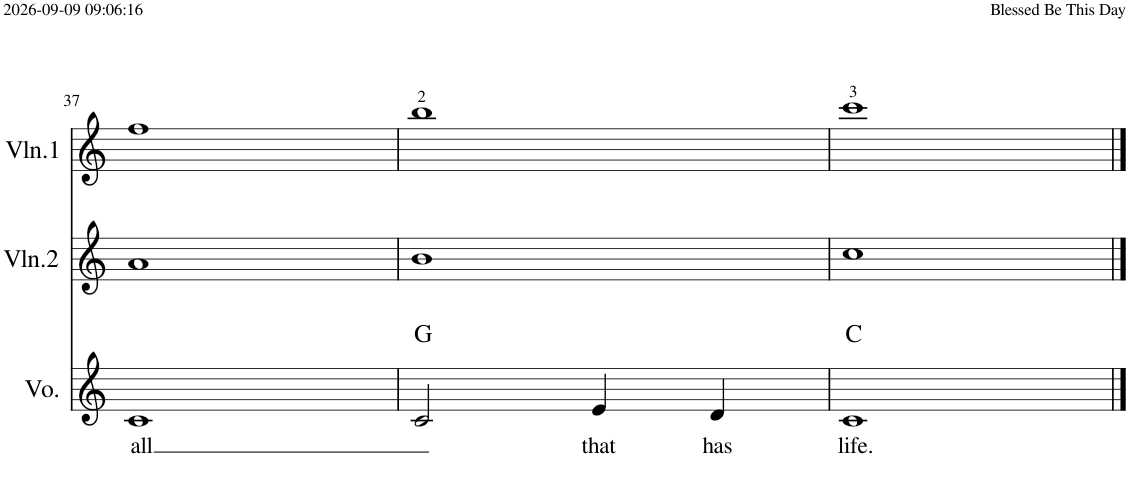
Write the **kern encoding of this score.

**kern	**text	**harte	**kern	**kern
*part3	*part3	*part3	*part2	*part1
*staff3	*staff3	*	*staff2	*staff1
*I"Voice	*	*	*I"Violin 2	*I"Violin 1
*I'Vo.	*	*	*I'Vln.2	*I'Vln.1
!!LO:PB:g=z
*clefG2	*	*	*clefG2	*clefG2
*k[]	*	*	*k[]	*k[]
*M4/4	*	*	*M4/4	*M4/4
=37	=37	=37	=37	=37
!	!LO:LY:b	!	!	!
1c	all	.	1a	1ff
=38	=38	=38	=38	=38
2c/	.	G:maj	1b	1bb
!	!LO:LY:b	!	!	!
4e/	that	.	.	.
!	!LO:LY:b	!	!	!
4d/	has	.	.	.
=39	=39	=39	=39	=39
!	!LO:LY:b	!	!	!
1c	life.	C:maj	1cc	1ccc
==	==	==	==	==
*-	*-	*-	*-	*-
